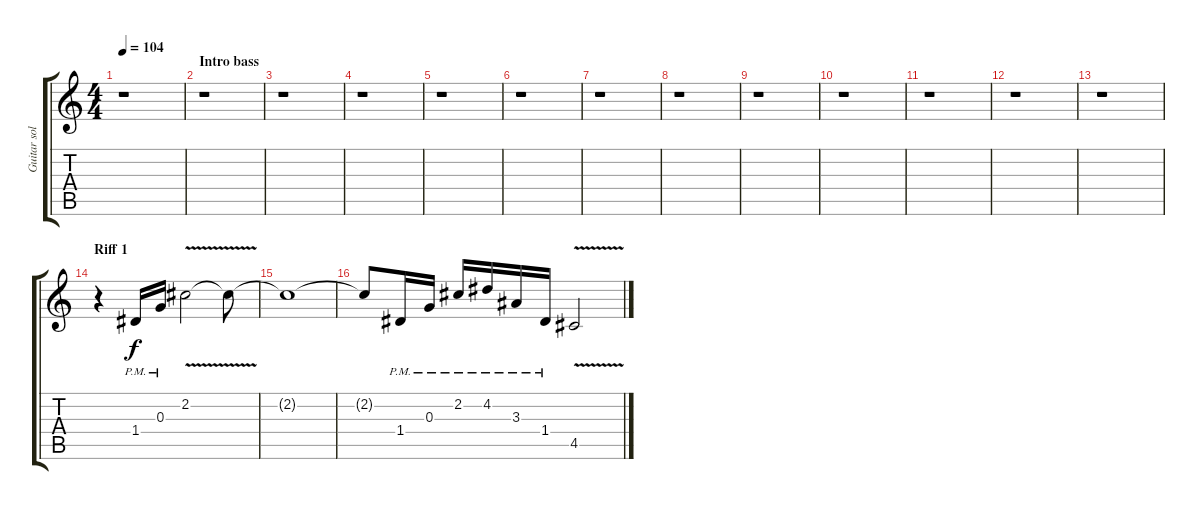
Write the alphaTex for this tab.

\track ("Guitar solo 1" "Guitar sol") {instrument overdrivenguitar}
\staff {score tabs}
\tuning (E4 B3 G3 D3 A2 D2) {hide}
\ts (4 4)
\tempo 104
\clef g2
\ks c
r.1{dy f instrument overdrivenguitar} |
\section ("" "Intro bass")
r.1 |
r.1 |
r.1 |
r.1 |
r.1 |
r.1 |
r.1 |
r.1 |
r.1 |
r.1 |
r.1 |
r.1 |
\section ("" "Riff 1")
r.4 1.4{pm}.16 0.3{pm}.16 2.2{v}.2 2.2{t}.8 |
2.2{t}.1 |
2.2{t}.8 1.4{pm}.16 0.3{pm}.16 2.2{pm}.16 4.2{pm}.16 3.3{pm}.16 1.4{pm}.16 4.5{v}.2
